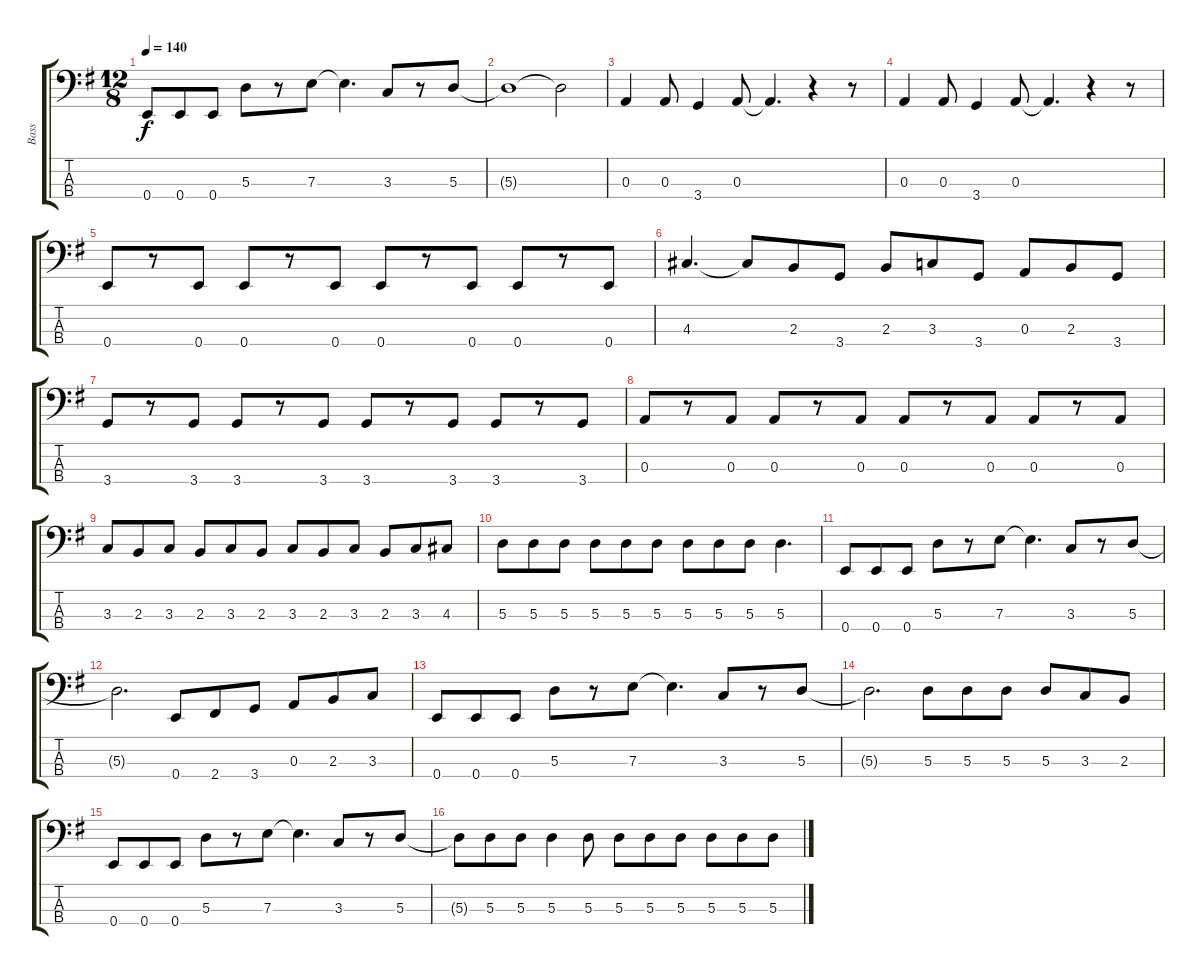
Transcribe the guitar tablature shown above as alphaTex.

\track ("Bass" "Bass") {instrument electricbasspick}
\staff {score tabs}
\tuning (G2 D2 A1 E1) {hide}
\ts (12 8)
\tempo 140
\clef f4
\ks g
0.4.8{dy f} 0.4.8 0.4.8 5.3.8 r.8 7.3.8 7.3{t}.4{d} 3.3.8 r.8 5.3.8 |
5.3{t}.1 5.3{t}.2 |
0.3.4 0.3.8 3.4.4 0.3.8 0.3{t}.4{d} r.4 r.8 |
0.3.4 0.3.8 3.4.4 0.3.8 0.3{t}.4{d} r.4 r.8 |
0.4.8 r.8 0.4.8 0.4.8 r.8 0.4.8 0.4.8 r.8 0.4.8 0.4.8 r.8 0.4.8 |
4.3.4{d} 4.3{t}.8 2.3.8 3.4.8 2.3.8 3.3.8 3.4.8 0.3.8 2.3.8 3.4.8 |
3.4.8 r.8 3.4.8 3.4.8 r.8 3.4.8 3.4.8 r.8 3.4.8 3.4.8 r.8 3.4.8 |
0.3.8 r.8 0.3.8 0.3.8 r.8 0.3.8 0.3.8 r.8 0.3.8 0.3.8 r.8 0.3.8 |
3.3.8 2.3.8 3.3.8 2.3.8 3.3.8 2.3.8 3.3.8 2.3.8 3.3.8 2.3.8 3.3.8 4.3.8 |
5.3.8 5.3.8 5.3.8 5.3.8 5.3.8 5.3.8 5.3.8 5.3.8 5.3.8 5.3.4{d} |
0.4.8 0.4.8 0.4.8 5.3.8 r.8 7.3.8 7.3{t}.4{d} 3.3.8 r.8 5.3.8 |
5.3{t}.2{d} 0.4.8 2.4.8 3.4.8 0.3.8 2.3.8 3.3.8 |
0.4.8 0.4.8 0.4.8 5.3.8 r.8 7.3.8 7.3{t}.4{d} 3.3.8 r.8 5.3.8 |
5.3{t}.2{d} 5.3.8 5.3.8 5.3.8 5.3.8 3.3.8 2.3.8 |
0.4.8 0.4.8 0.4.8 5.3.8 r.8 7.3.8 7.3{t}.4{d} 3.3.8 r.8 5.3.8 |
5.3{t}.8 5.3.8 5.3.8 5.3.4 5.3.8 5.3.8 5.3.8 5.3.8 5.3.8 5.3.8 5.3.8
